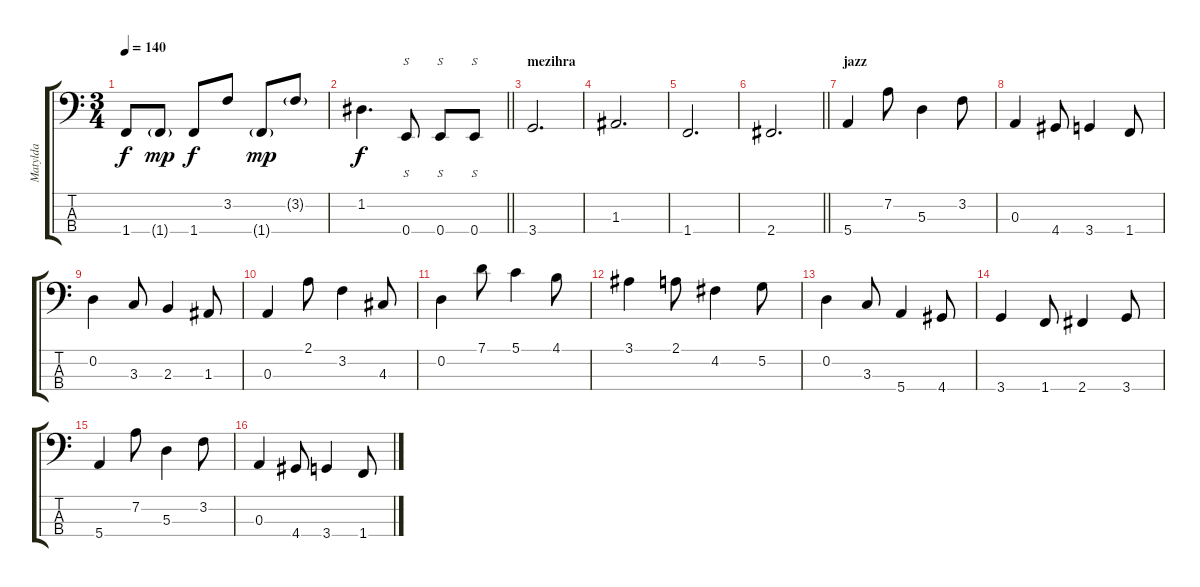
\track ("Matylda" "Matylda") {instrument electricbassfinger}
\staff {score tabs}
\tuning (G2 D2 A1 E1) {hide}
\ts (3 4)
\tempo 140
\clef f4
\ks c
1.4.8{dy f} 1.4{g}.8{dy mp} 1.4.8{dy f} 3.2.8 1.4{g}.8{dy mp} 3.2{g}.8 |
\barLineRight lightlight
1.2.4{d dy f} 0.4.8{s} 0.4.8{s} 0.4.8{s} |
\section ("" "mezihra")
3.4.2{d} |
1.3.2{d} |
1.4.2{d} |
\barLineRight lightlight
2.4.2{d} |
\section ("" "jazz")
5.4.4 7.2.8 5.3.4 3.2.8 |
0.3.4 4.4.8 3.4.4 1.4.8 |
0.2.4 3.3.8 2.3.4 1.3.8 |
0.3.4 2.1.8 3.2.4 4.3.8 |
0.2.4 7.1.8 5.1.4 4.1.8 |
3.1.4 2.1.8 4.2.4 5.2.8 |
0.2.4 3.3.8 5.4.4 4.4.8 |
3.4.4 1.4.8 2.4.4 3.4.8 |
5.4.4 7.2.8 5.3.4 3.2.8 |
0.3.4 4.4.8 3.4.4 1.4.8
